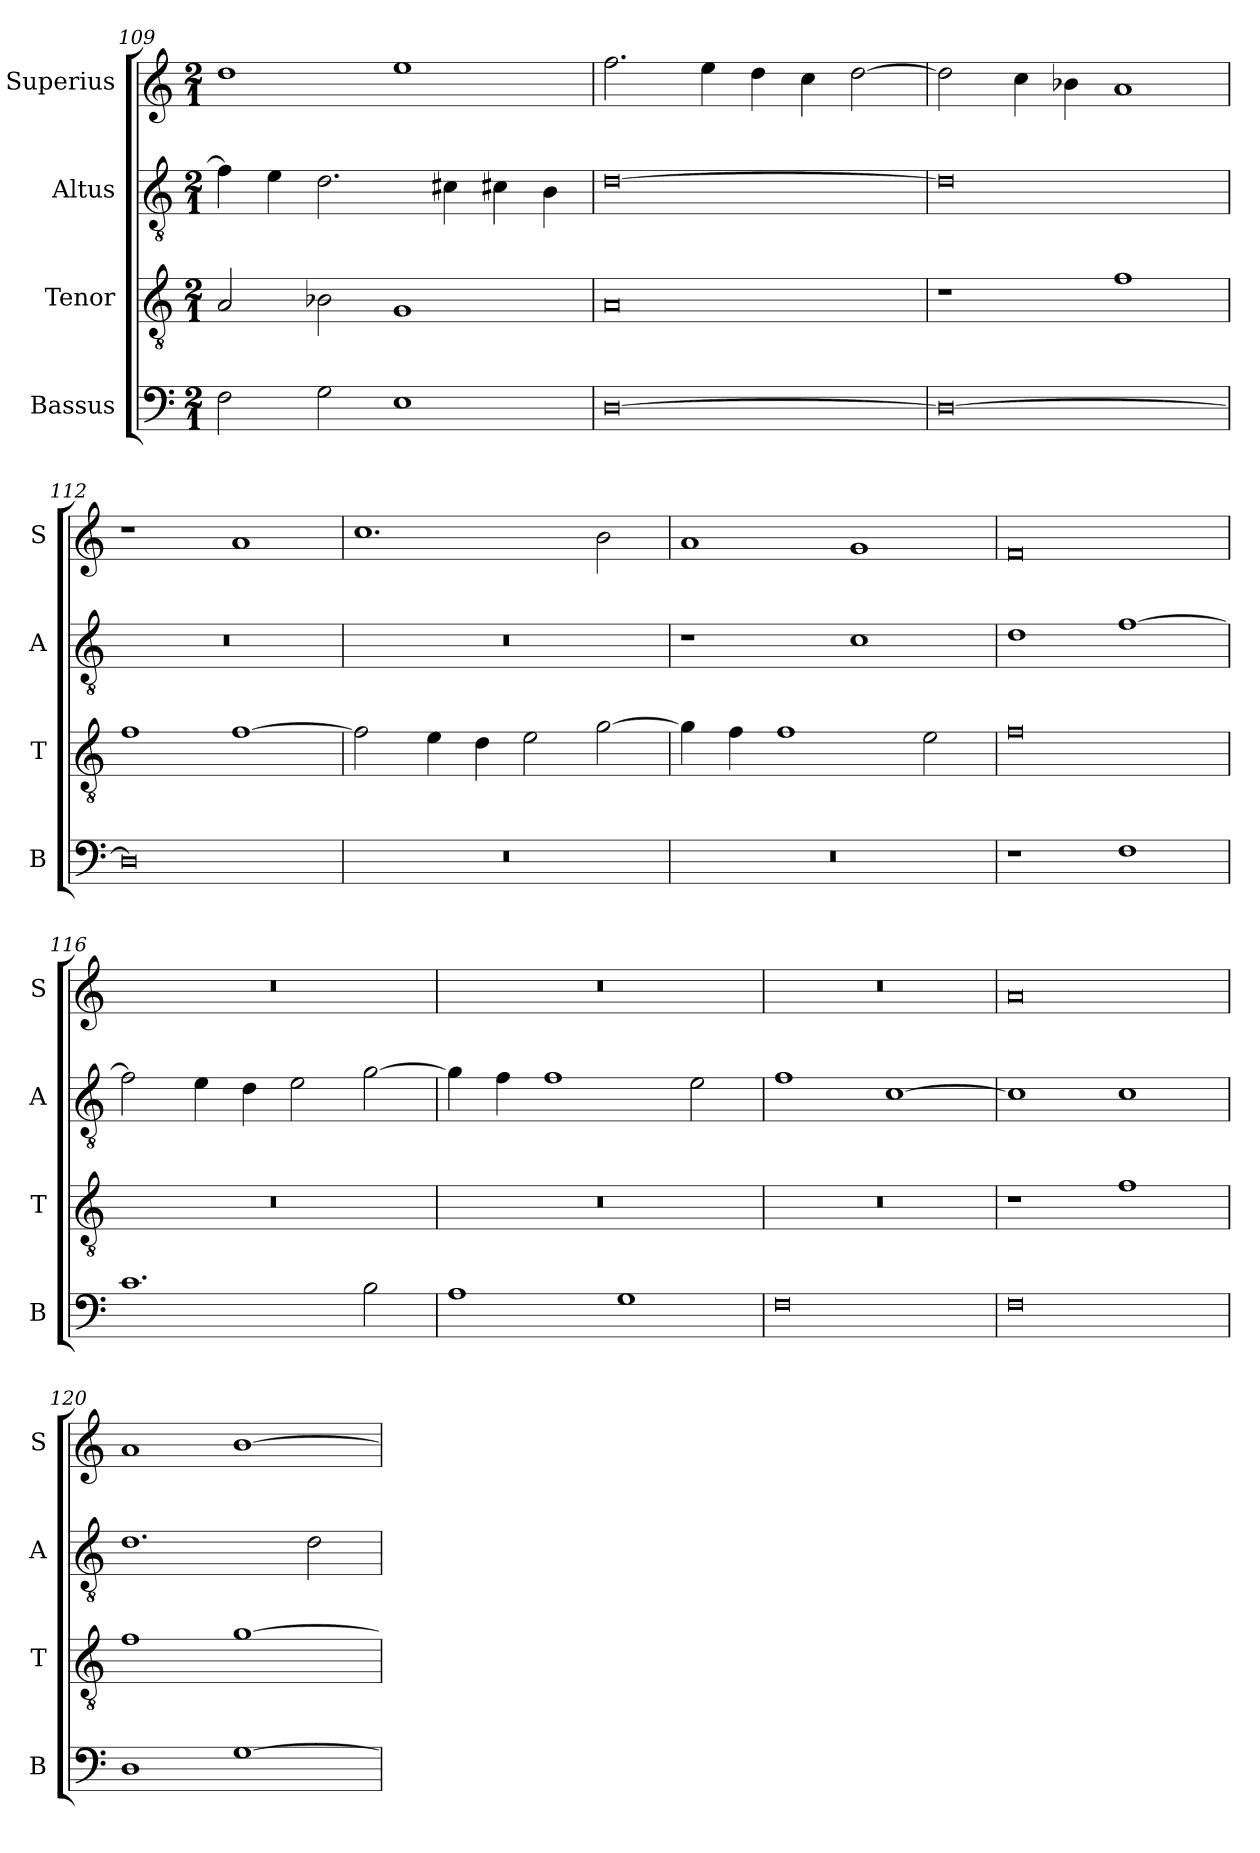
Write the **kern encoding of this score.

**kern	**kern	**kern	**kern
*part4	*part3	*part2	*part1
*staff4	*staff3	*staff2	*staff1
*I"Bassus	*I"Tenor	*I"Altus	*I"Superius
*I'B	*I'T	*I'A	*I'S
*clefF4	*clefGv2	*clefGv2	*clefG2
*k[]	*k[]	*k[]	*k[]
*M2/1	*M2/1	*M2/1	*M2/1
=109	=109	=109	=109
2F\	2A/	4f\]	1dd
.	.	4e\	.
2G\	2B-X\	2.d\	.
1E	1G	.	1ee
.	.	4c#X\	.
.	.	4c#X\	.
.	.	4B\	.
=110	=110	=110	=110
[0D	0A	[0d	2.ff\
.	.	.	4ee\
.	.	.	4dd\
.	.	.	4cc\
.	.	.	[2dd\
=111	=111	=111	=111
0D_	1r	0d]	2dd\]
.	.	.	4cc\
.	.	.	4b-X\
.	1f	.	1a
=112	=112	=112	=112
0D]	1f	0r	1r
.	[1f	.	1a
=113	=113	=113	=113
0r	2f\]	0r	1.cc
.	4e\	.	.
.	4d\	.	.
.	2e\	.	.
.	[2g\	.	2b\
=114	=114	=114	=114
0r	4g\]	1r	1a
.	4f\	.	.
.	1f	.	.
.	.	1c	1g
.	2e\	.	.
=115	=115	=115	=115
1r	0f	1d	0f
1F	.	[1f	.
=116	=116	=116	=116
1.c	0r	2f\]	0r
.	.	4e\	.
.	.	4d\	.
.	.	2e\	.
2B\	.	[2g\	.
=117	=117	=117	=117
1A	0r	4g\]	0r
.	.	4f\	.
.	.	1f	.
1G	.	.	.
.	.	2e\	.
=118	=118	=118	=118
0F	0r	1f	0r
.	.	[1c	.
=119	=119	=119	=119
0F	1r	1c]	0a
.	1f	1c	.
=120	=120	=120	=120
1D	1f	1.d	1a
[1G	[1g	.	[1b
.	.	2d\	.
=	=	=	=
*-	*-	*-	*-
